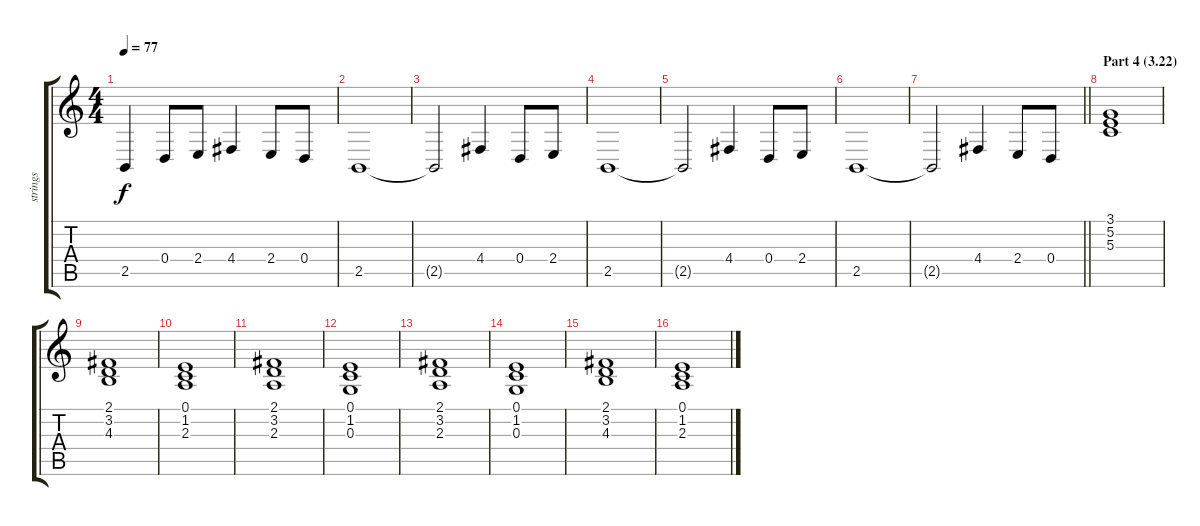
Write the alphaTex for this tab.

\track ("strings" "strings") {instrument synthstrings1}
\staff {score tabs}
\tuning (E4 B3 G3 D3 A2 E2) {hide}
\ts (4 4)
\tempo 77
\clef g2
\ks c
2.5{t}.4{dy f} 0.4.8 2.4.8 4.4.4 2.4.8 0.4.8 |
2.5.1 |
2.5{t}.2 4.4.4 0.4.8 2.4.8 |
2.5.1 |
2.5{t}.2 4.4.4 0.4.8 2.4.8 |
2.5.1 |
\barLineRight lightlight
2.5{t}.2 4.4.4 2.4.8 0.4.8 |
\section ("" "Part 4 (3.22)")
(3.1 5.2 5.3).1 |
(2.1 3.2 4.3).1 |
(0.1 1.2 2.3).1 |
(2.1 3.2 2.3).1 |
(0.1 1.2 0.3).1 |
(2.1 3.2 2.3).1 |
(0.1 1.2 0.3).1 |
(2.1 3.2 4.3).1 |
(0.1 1.2 2.3).1
